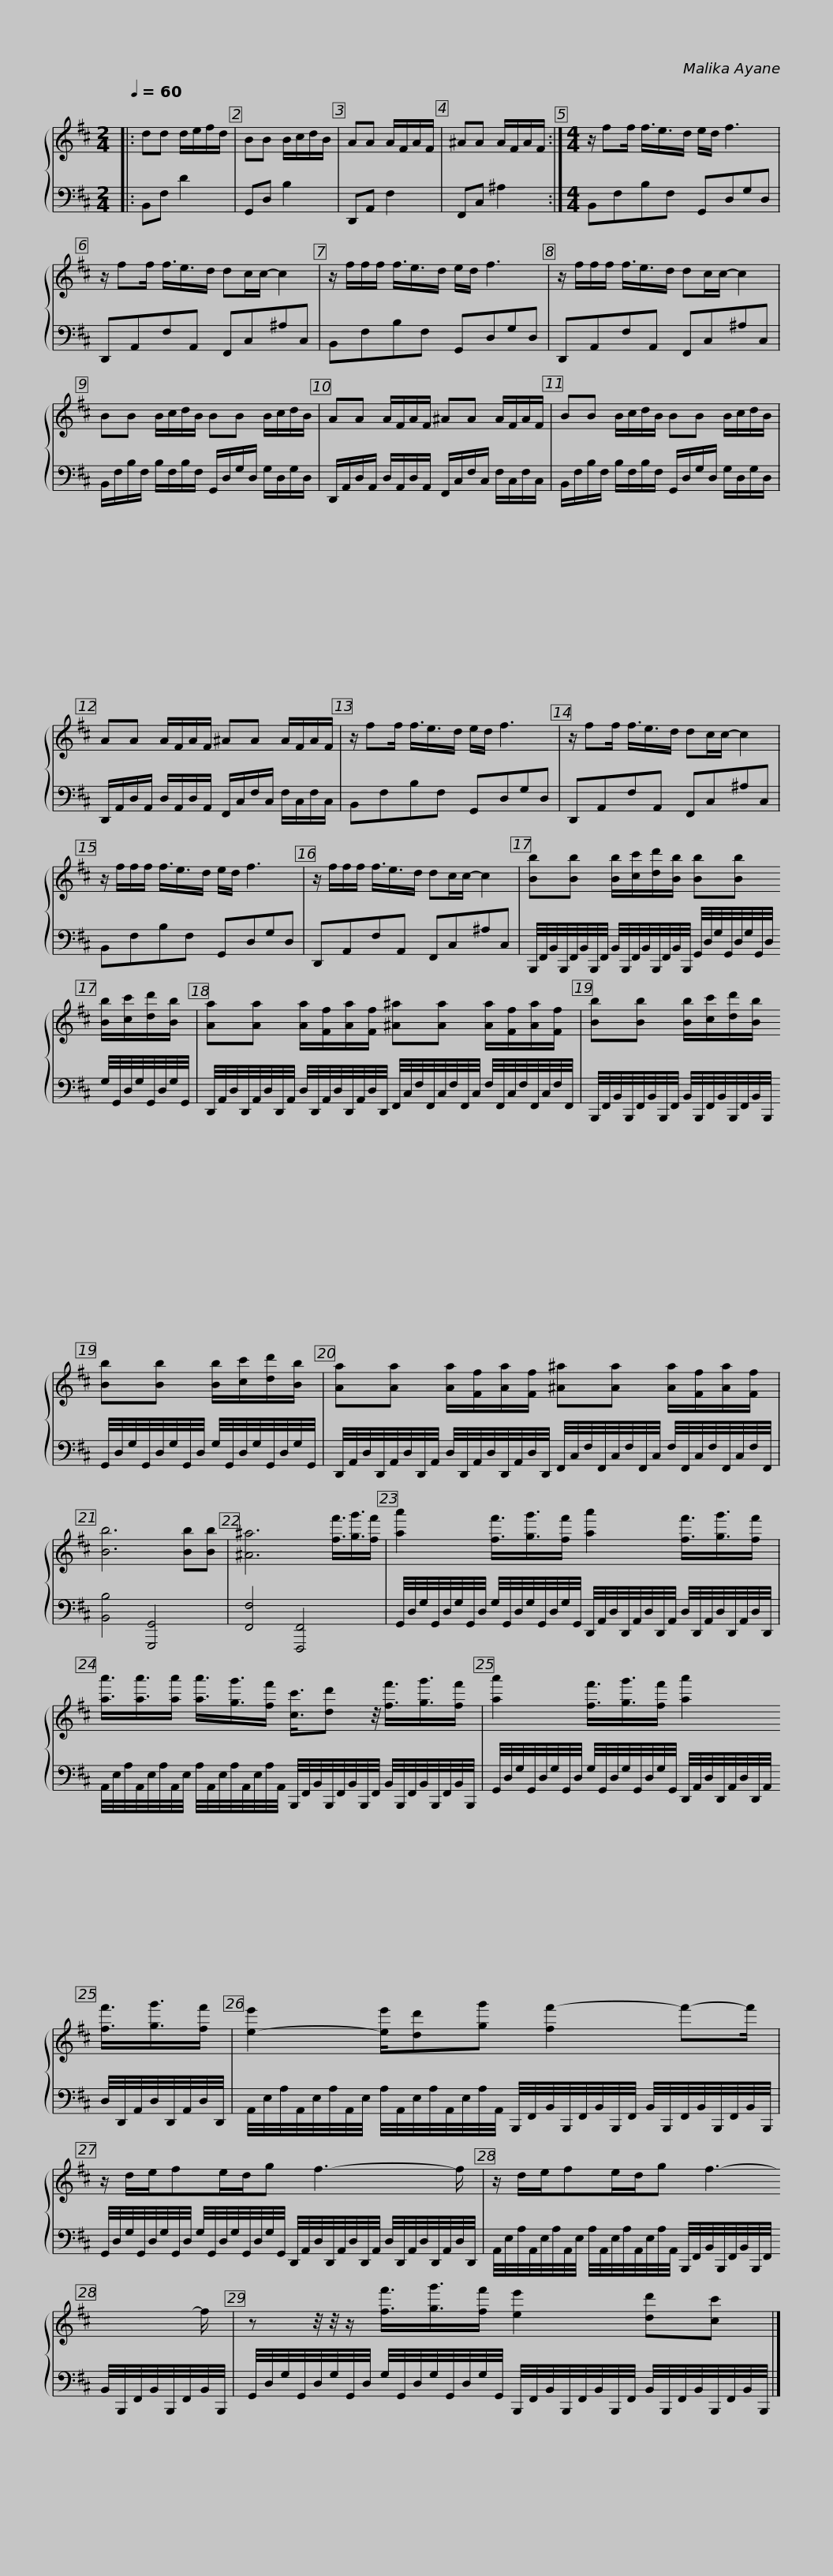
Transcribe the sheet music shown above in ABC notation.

X:1
%%score { 1 | 2 }
L:1/8
Q:1/4=60
M:2/4
I:linebreak $
K:D
V:1 treble
V:2 bass
V:1
|: dd d/e/f/d/ | BB B/c/d/B/ | AA A/F/A/F/ | ^AA A/F/A/F/ :|[M:4/4] z/ ff/ f3/4e3/4d/ e/d/ f3 |$ %5
 z/ ff/ f3/4e3/4d/ dc/c/- c2 | z/ f/f/f/ f3/4e3/4d/ e/d/ f3 | z/ f/f/f/ f3/4e3/4d/ dc/c/- c2 |$ BB B/c/d/B/ BB B/c/d/B/ | AA A/F/A/F/ ^AA A/F/A/F/ | %10
 BB B/c/d/B/ BB B/c/d/B/ |$ AA A/F/A/F/ ^AA A/F/A/F/ | z/ ff/ f3/4e3/4d/ e/d/ f3 | z/ ff/ f3/4e3/4d/ dc/c/- c2 |$ z/ f/f/f/ f3/4e3/4d/ e/d/ f3 | %15
 z/ f/f/f/ f3/4e3/4d/ dc/c/- c2 |$ [Bb][Bb] [Bb]/[cc']/[dd']/[Bb]/ [Bb][Bb] [Bb]/[cc']/[dd']/[Bb]/ |$ [Aa][Aa] [Aa]/[Ff]/[Aa]/[Ff]/ [^A^a][Aa] [Aa]/[Ff]/[Aa]/[Ff]/ |$ [Bb][Bb] [Bb]/[cc']/[dd']/[Bb]/ [Bb][Bb] [Bb]/[cc']/[dd']/[Bb]/ |$ [Aa][Aa] [Aa]/[Ff]/[Aa]/[Ff]/ [^A^a][Aa] [Aa]/[Ff]/[Aa]/[Ff]/ | %20
 [Bb]6 [Bb][Bb] | [^A^a]6 [ff']3/4[gg']3/4[ff']/ |$ [aa']2 [ff']3/4[gg']3/4[ff']/ [aa']2 [ff']3/4[gg']3/4[ff']/ |$ [aa']3/4[aa']3/4[aa']/ [aa']3/4[gg']3/4[ff']/ [cc']3/4[dd'] z/4 [ff']3/4[gg']3/4[ff']/ |$ [aa']2 [ff']3/4[gg']3/4[ff']/ [aa']2 [ff']3/4[gg']3/4[ff']/ |$ %25
 [e-e']2 [ee']/[dd'][gg'] [ff'-]2 f'-f'/ |$ z/ d/e/fe/d/g f3- f/ |$ z/ d/e/fe/d/g f3- f/ |$ z z/4 z/4 z/ [ff']3/4[gg']3/4[ff']/ [ee']2 [dd'][cc'] |] %29
V:2
|: B,,F, D2 | G,,D, B,2 | D,,A,, F,2 | F,,C, ^A,2 :|[M:4/4] B,,F,B,F, G,,D,G,D, |$ %5
 D,,A,,F,A,, F,,C,^A,C, | B,,F,B,F, G,,D,G,D, | D,,A,,F,A,, F,,C,^A,C, |$ B,,/F,/B,/F,/ B,/F,/B,/F,/ G,,/D,/G,/D,/ G,/D,/G,/D,/ | D,,/A,,/D,/A,,/ D,/A,,/D,/A,,/ F,,/C,/F,/C,/ F,/C,/F,/C,/ | %10
 B,,/F,/B,/F,/ B,/F,/B,/F,/ G,,/D,/G,/D,/ G,/D,/G,/D,/ |$ D,,/A,,/D,/A,,/ D,/A,,/D,/A,,/ F,,/C,/F,/C,/ F,/C,/F,/C,/ | B,,F,B,F, G,,D,G,D, | D,,A,,F,A,, F,,C,^A,C, |$ B,,F,B,F, G,,D,G,D, | %15
 D,,A,,F,A,, F,,C,^A,C, |$ B,,,/4F,,/4B,,/4B,,,/4F,,/4B,,/4B,,,/4F,,/4 B,,/4B,,,/4F,,/4B,,/4B,,,/4F,,/4B,,/4B,,,/4 G,,/4D,/4G,/4G,,/4D,/4G,/4G,,/4D,/4 G,/4G,,/4D,/4G,/4G,,/4D,/4G,/4G,,/4 |$ D,,/4A,,/4D,/4D,,/4A,,/4D,/4D,,/4A,,/4 D,/4D,,/4A,,/4D,/4D,,/4A,,/4D,/4D,,/4 F,,/4C,/4F,/4F,,/4C,/4F,/4F,,/4C,/4 F,/4F,,/4C,/4F,/4F,,/4C,/4F,/4F,,/4 |$ B,,,/4F,,/4B,,/4B,,,/4F,,/4B,,/4B,,,/4F,,/4 B,,/4B,,,/4F,,/4B,,/4B,,,/4F,,/4B,,/4B,,,/4 G,,/4D,/4G,/4G,,/4D,/4G,/4G,,/4D,/4 G,/4G,,/4D,/4G,/4G,,/4D,/4G,/4G,,/4 |$ D,,/4A,,/4D,/4D,,/4A,,/4D,/4D,,/4A,,/4 D,/4D,,/4A,,/4D,/4D,,/4A,,/4D,/4D,,/4 F,,/4C,/4F,/4F,,/4C,/4F,/4F,,/4C,/4 F,/4F,,/4C,/4F,/4F,,/4C,/4F,/4F,,/4 | %20
 [B,,B,]4 [G,,,G,,]4 | [F,,F,]4 [F,,,F,,]4 |$ G,,/4D,/4G,/4G,,/4D,/4G,/4G,,/4D,/4 G,/4G,,/4D,/4G,/4G,,/4D,/4G,/4G,,/4 D,,/4A,,/4D,/4D,,/4A,,/4D,/4D,,/4A,,/4 D,/4D,,/4A,,/4D,/4D,,/4A,,/4D,/4D,,/4 |$ A,,/4E,/4A,/4A,,/4E,/4A,/4A,,/4E,/4 A,/4A,,/4E,/4A,/4A,,/4E,/4A,/4A,,/4 B,,,/4F,,/4B,,/4B,,,/4F,,/4B,,/4B,,,/4F,,/4 B,,/4B,,,/4F,,/4B,,/4B,,,/4F,,/4B,,/4B,,,/4 |$ G,,/4D,/4G,/4G,,/4D,/4G,/4G,,/4D,/4 G,/4G,,/4D,/4G,/4G,,/4D,/4G,/4G,,/4 D,,/4A,,/4D,/4D,,/4A,,/4D,/4D,,/4A,,/4 D,/4D,,/4A,,/4D,/4D,,/4A,,/4D,/4D,,/4 |$ %25
 A,,/4E,/4A,/4A,,/4E,/4A,/4A,,/4E,/4 A,/4A,,/4E,/4A,/4A,,/4E,/4A,/4A,,/4 B,,,/4F,,/4B,,/4B,,,/4F,,/4B,,/4B,,,/4F,,/4 B,,/4B,,,/4F,,/4B,,/4B,,,/4F,,/4B,,/4B,,,/4 |$ G,,/4D,/4G,/4G,,/4D,/4G,/4G,,/4D,/4 G,/4G,,/4D,/4G,/4G,,/4D,/4G,/4G,,/4 D,,/4A,,/4D,/4D,,/4A,,/4D,/4D,,/4A,,/4 D,/4D,,/4A,,/4D,/4D,,/4A,,/4D,/4D,,/4 |$ A,,/4E,/4A,/4A,,/4E,/4A,/4A,,/4E,/4 A,/4A,,/4E,/4A,/4A,,/4E,/4A,/4A,,/4 B,,,/4F,,/4B,,/4B,,,/4F,,/4B,,/4B,,,/4F,,/4 B,,/4B,,,/4F,,/4B,,/4B,,,/4F,,/4B,,/4B,,,/4 |$ G,,/4D,/4G,/4G,,/4D,/4G,/4G,,/4D,/4 G,/4G,,/4D,/4G,/4G,,/4D,/4G,/4G,,/4 B,,,/4F,,/4B,,/4B,,,/4F,,/4B,,/4B,,,/4F,,/4 B,,/4B,,,/4F,,/4B,,/4B,,,/4F,,/4B,,/4B,,,/4 |] %29
